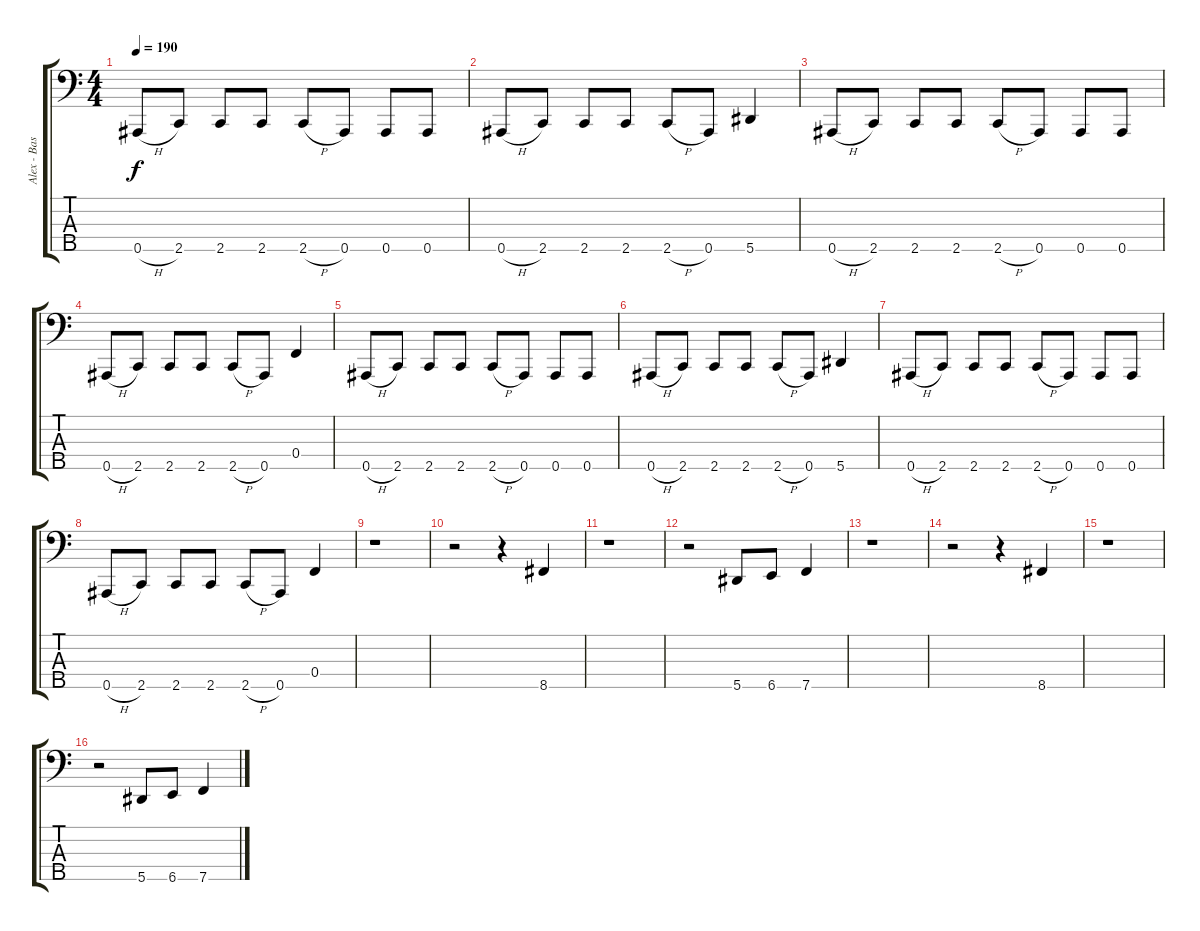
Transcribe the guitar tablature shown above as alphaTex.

\track ("Alex - Bass" "Alex - Bas") {instrument electricbasspick}
\staff {score tabs}
\tuning (Ab2 Eb2 Bb1 F1 Bb0) {hide}
\ts (4 4)
\tempo 190
\clef f4
\ks c
0.5{h}.8{dy f} 2.5.8 2.5.8 2.5.8 2.5{h}.8 0.5.8 0.5.8 0.5.8 |
0.5{h}.8 2.5.8 2.5.8 2.5.8 2.5{h}.8 0.5.8 5.5.4 |
0.5{h}.8 2.5.8 2.5.8 2.5.8 2.5{h}.8 0.5.8 0.5.8 0.5.8 |
0.5{h}.8 2.5.8 2.5.8 2.5.8 2.5{h}.8 0.5.8 0.4.4 |
0.5{h}.8 2.5.8 2.5.8 2.5.8 2.5{h}.8 0.5.8 0.5.8 0.5.8 |
0.5{h}.8 2.5.8 2.5.8 2.5.8 2.5{h}.8 0.5.8 5.5.4 |
0.5{h}.8 2.5.8 2.5.8 2.5.8 2.5{h}.8 0.5.8 0.5.8 0.5.8 |
0.5{h}.8 2.5.8 2.5.8 2.5.8 2.5{h}.8 0.5.8 0.4.4 |
r.1 |
r.2 r.4 8.5.4 |
r.1 |
r.2 5.5.8 6.5.8 7.5.4 |
r.1 |
r.2 r.4 8.5.4 |
r.1 |
r.2 5.5.8 6.5.8 7.5.4
